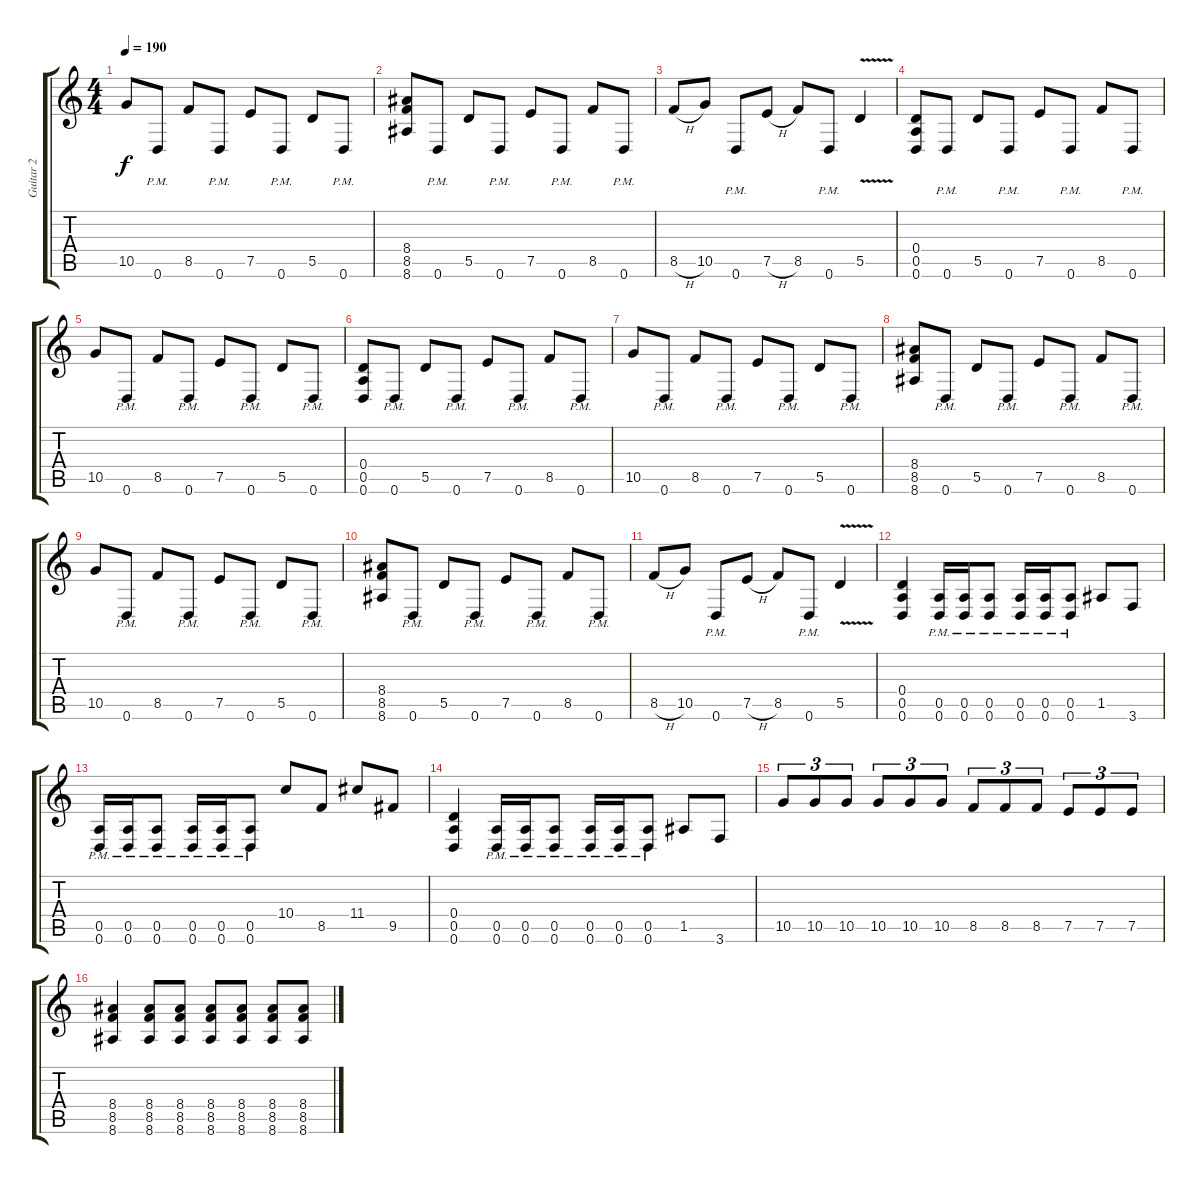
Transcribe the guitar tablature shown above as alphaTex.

\track ("Guitar 2" "Guitar 2") {instrument distortionguitar}
\staff {score tabs}
\tuning (E4 B3 G3 D3 A2 D2) {hide}
\ts (4 4)
\tempo 190
\clef g2
\ks c
10.5.8{dy f} 0.6{pm}.8 8.5.8 0.6{pm}.8 7.5.8 0.6{pm}.8 5.5.8 0.6{pm}.8 |
(8.4 8.5 8.6).8 0.6{pm}.8 5.5.8 0.6{pm}.8 7.5.8 0.6{pm}.8 8.5.8 0.6{pm}.8 |
8.5{h}.8 10.5.8 0.6{pm}.8 7.5{h}.8 8.5.8 0.6{pm}.8 5.5{v}.4 |
(0.4 0.5 0.6).8 0.6{pm}.8 5.5.8 0.6{pm}.8 7.5.8 0.6{pm}.8 8.5.8 0.6{pm}.8 |
10.5.8 0.6{pm}.8 8.5.8 0.6{pm}.8 7.5.8 0.6{pm}.8 5.5.8 0.6{pm}.8 |
(0.4 0.5 0.6).8 0.6{pm}.8 5.5.8 0.6{pm}.8 7.5.8 0.6{pm}.8 8.5.8 0.6{pm}.8 |
10.5.8 0.6{pm}.8 8.5.8 0.6{pm}.8 7.5.8 0.6{pm}.8 5.5.8 0.6{pm}.8 |
(8.4 8.5 8.6).8 0.6{pm}.8 5.5.8 0.6{pm}.8 7.5.8 0.6{pm}.8 8.5.8 0.6{pm}.8 |
10.5.8 0.6{pm}.8 8.5.8 0.6{pm}.8 7.5.8 0.6{pm}.8 5.5.8 0.6{pm}.8 |
(8.4 8.5 8.6).8 0.6{pm}.8 5.5.8 0.6{pm}.8 7.5.8 0.6{pm}.8 8.5.8 0.6{pm}.8 |
8.5{h}.8 10.5.8 0.6{pm}.8 7.5{h}.8 8.5.8 0.6{pm}.8 5.5{v}.4 |
(0.4 0.5 0.6).4 (0.5{pm} 0.6{pm}).16 (0.5{pm} 0.6{pm}).16 (0.5{pm} 0.6{pm}).8 (0.5{pm} 0.6{pm}).16 (0.5{pm} 0.6{pm}).16 (0.5{pm} 0.6{pm}).8 1.5.8 3.6.8 |
(0.5{pm} 0.6{pm}).16 (0.5{pm} 0.6{pm}).16 (0.5{pm} 0.6{pm}).8 (0.5{pm} 0.6{pm}).16 (0.5{pm} 0.6{pm}).16 (0.5{pm} 0.6{pm}).8 10.4.8 8.5.8 11.4.8 9.5.8 |
(0.4 0.5 0.6).4 (0.5{pm} 0.6{pm}).16 (0.5{pm} 0.6{pm}).16 (0.5{pm} 0.6{pm}).8 (0.5{pm} 0.6{pm}).16 (0.5{pm} 0.6{pm}).16 (0.5{pm} 0.6{pm}).8 1.5.8 3.6.8 |
10.5.8{tu (3 2)} 10.5.8{tu (3 2)} 10.5.8{tu (3 2)} 10.5.8{tu (3 2)} 10.5.8{tu (3 2)} 10.5.8{tu (3 2)} 8.5.8{tu (3 2)} 8.5.8{tu (3 2)} 8.5.8{tu (3 2)} 7.5.8{tu (3 2)} 7.5.8{tu (3 2)} 7.5.8{tu (3 2)} |
(8.4 8.5 8.6).4 (8.4 8.5 8.6).8 (8.4 8.5 8.6).8 (8.4 8.5 8.6).8 (8.4 8.5 8.6).8 (8.4 8.5 8.6).8 (8.4 8.5 8.6).8
